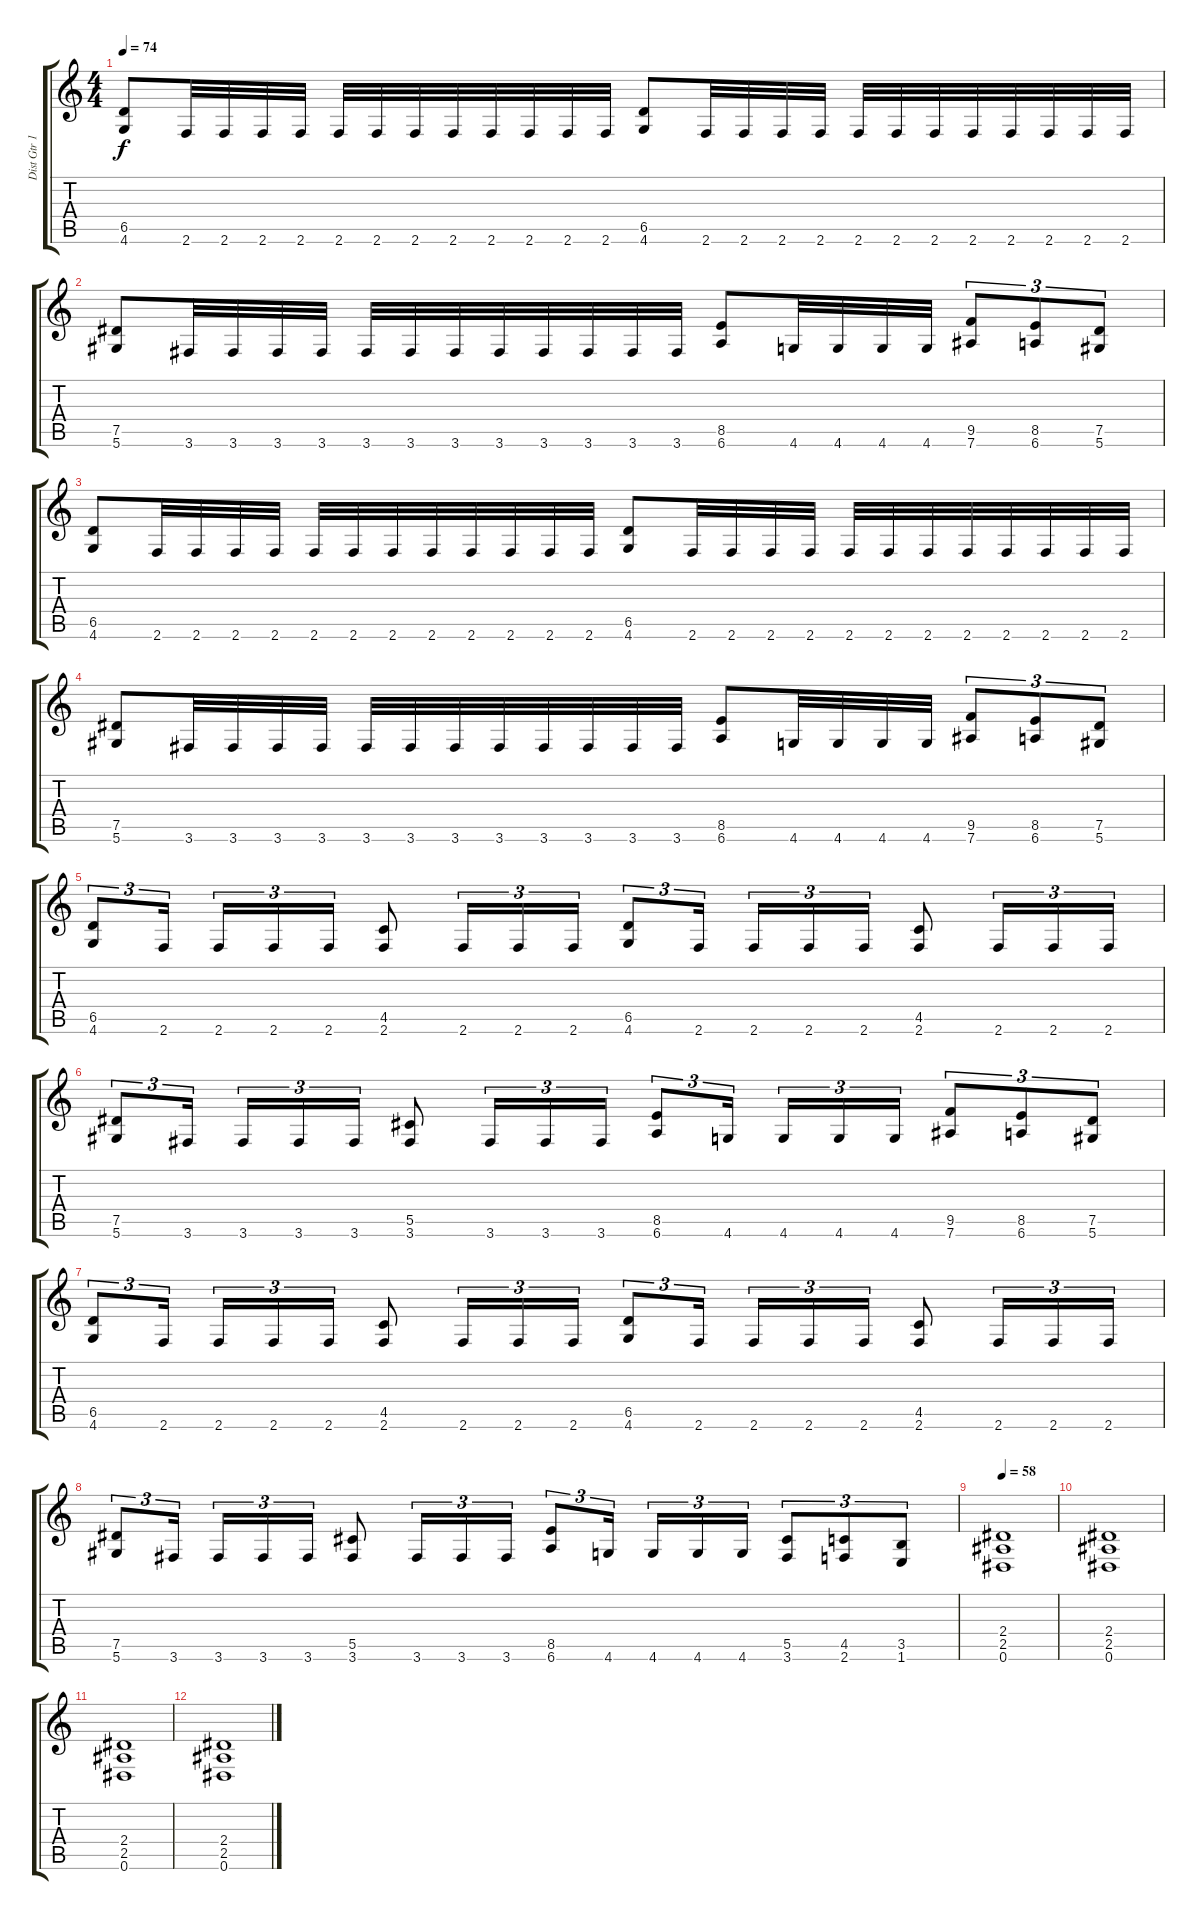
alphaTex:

\track ("Dist Gtr 1" "Dist Gtr 1") {instrument distortionguitar}
\staff {score tabs}
\tuning (Eb4 Bb3 Gb3 Db3 Ab2 Eb2) {hide}
\ts (4 4)
\tempo 74
\clef g2
\ks c
(6.5 4.6).8{dy f} 2.6.32 2.6.32 2.6.32 2.6.32 2.6.32 2.6.32 2.6.32 2.6.32 2.6.32 2.6.32 2.6.32 2.6.32 (6.5 4.6).8 2.6.32 2.6.32 2.6.32 2.6.32 2.6.32 2.6.32 2.6.32 2.6.32 2.6.32 2.6.32 2.6.32 2.6.32 |
(7.5 5.6).8 3.6.32 3.6.32 3.6.32 3.6.32 3.6.32 3.6.32 3.6.32 3.6.32 3.6.32 3.6.32 3.6.32 3.6.32 (8.5 6.6).8 4.6.32 4.6.32 4.6.32 4.6.32 (9.5 7.6).8{tu (3 2)} (8.5 6.6).8{tu (3 2)} (7.5 5.6).8{tu (3 2)} |
(6.5 4.6).8 2.6.32 2.6.32 2.6.32 2.6.32 2.6.32 2.6.32 2.6.32 2.6.32 2.6.32 2.6.32 2.6.32 2.6.32 (6.5 4.6).8 2.6.32 2.6.32 2.6.32 2.6.32 2.6.32 2.6.32 2.6.32 2.6.32 2.6.32 2.6.32 2.6.32 2.6.32 |
(7.5 5.6).8 3.6.32 3.6.32 3.6.32 3.6.32 3.6.32 3.6.32 3.6.32 3.6.32 3.6.32 3.6.32 3.6.32 3.6.32 (8.5 6.6).8 4.6.32 4.6.32 4.6.32 4.6.32 (9.5 7.6).8{tu (3 2)} (8.5 6.6).8{tu (3 2)} (7.5 5.6).8{tu (3 2)} |
(6.5 4.6).8{tu (3 2)} 2.6.16{tu (3 2)} 2.6.16{tu (3 2)} 2.6.16{tu (3 2)} 2.6.16{tu (3 2)} (4.5 2.6).8 2.6.16{tu (3 2)} 2.6.16{tu (3 2)} 2.6.16{tu (3 2)} (6.5 4.6).8{tu (3 2)} 2.6.16{tu (3 2)} 2.6.16{tu (3 2)} 2.6.16{tu (3 2)} 2.6.16{tu (3 2)} (4.5 2.6).8 2.6.16{tu (3 2)} 2.6.16{tu (3 2)} 2.6.16{tu (3 2)} |
(7.5 5.6).8{tu (3 2)} 3.6.16{tu (3 2)} 3.6.16{tu (3 2)} 3.6.16{tu (3 2)} 3.6.16{tu (3 2)} (5.5 3.6).8 3.6.16{tu (3 2)} 3.6.16{tu (3 2)} 3.6.16{tu (3 2)} (8.5 6.6).8{tu (3 2)} 4.6.16{tu (3 2)} 4.6.16{tu (3 2)} 4.6.16{tu (3 2)} 4.6.16{tu (3 2)} (9.5 7.6).8{tu (3 2)} (8.5 6.6).8{tu (3 2)} (7.5 5.6).8{tu (3 2)} |
(6.5 4.6).8{tu (3 2)} 2.6.16{tu (3 2)} 2.6.16{tu (3 2)} 2.6.16{tu (3 2)} 2.6.16{tu (3 2)} (4.5 2.6).8 2.6.16{tu (3 2)} 2.6.16{tu (3 2)} 2.6.16{tu (3 2)} (6.5 4.6).8{tu (3 2)} 2.6.16{tu (3 2)} 2.6.16{tu (3 2)} 2.6.16{tu (3 2)} 2.6.16{tu (3 2)} (4.5 2.6).8 2.6.16{tu (3 2)} 2.6.16{tu (3 2)} 2.6.16{tu (3 2)} |
(7.5 5.6).8{tu (3 2)} 3.6.16{tu (3 2)} 3.6.16{tu (3 2)} 3.6.16{tu (3 2)} 3.6.16{tu (3 2)} (5.5 3.6).8 3.6.16{tu (3 2)} 3.6.16{tu (3 2)} 3.6.16{tu (3 2)} (8.5 6.6).8{tu (3 2)} 4.6.16{tu (3 2)} 4.6.16{tu (3 2)} 4.6.16{tu (3 2)} 4.6.16{tu (3 2)} (5.5 3.6).8{tu (3 2)} (4.5 2.6).8{tu (3 2)} (3.5 1.6).8{tu (3 2)} |
\tempo 58
(2.4 2.5 0.6).1 |
(2.4 2.5 0.6).1 |
(2.4 2.5 0.6).1 |
(2.4 2.5 0.6).1
